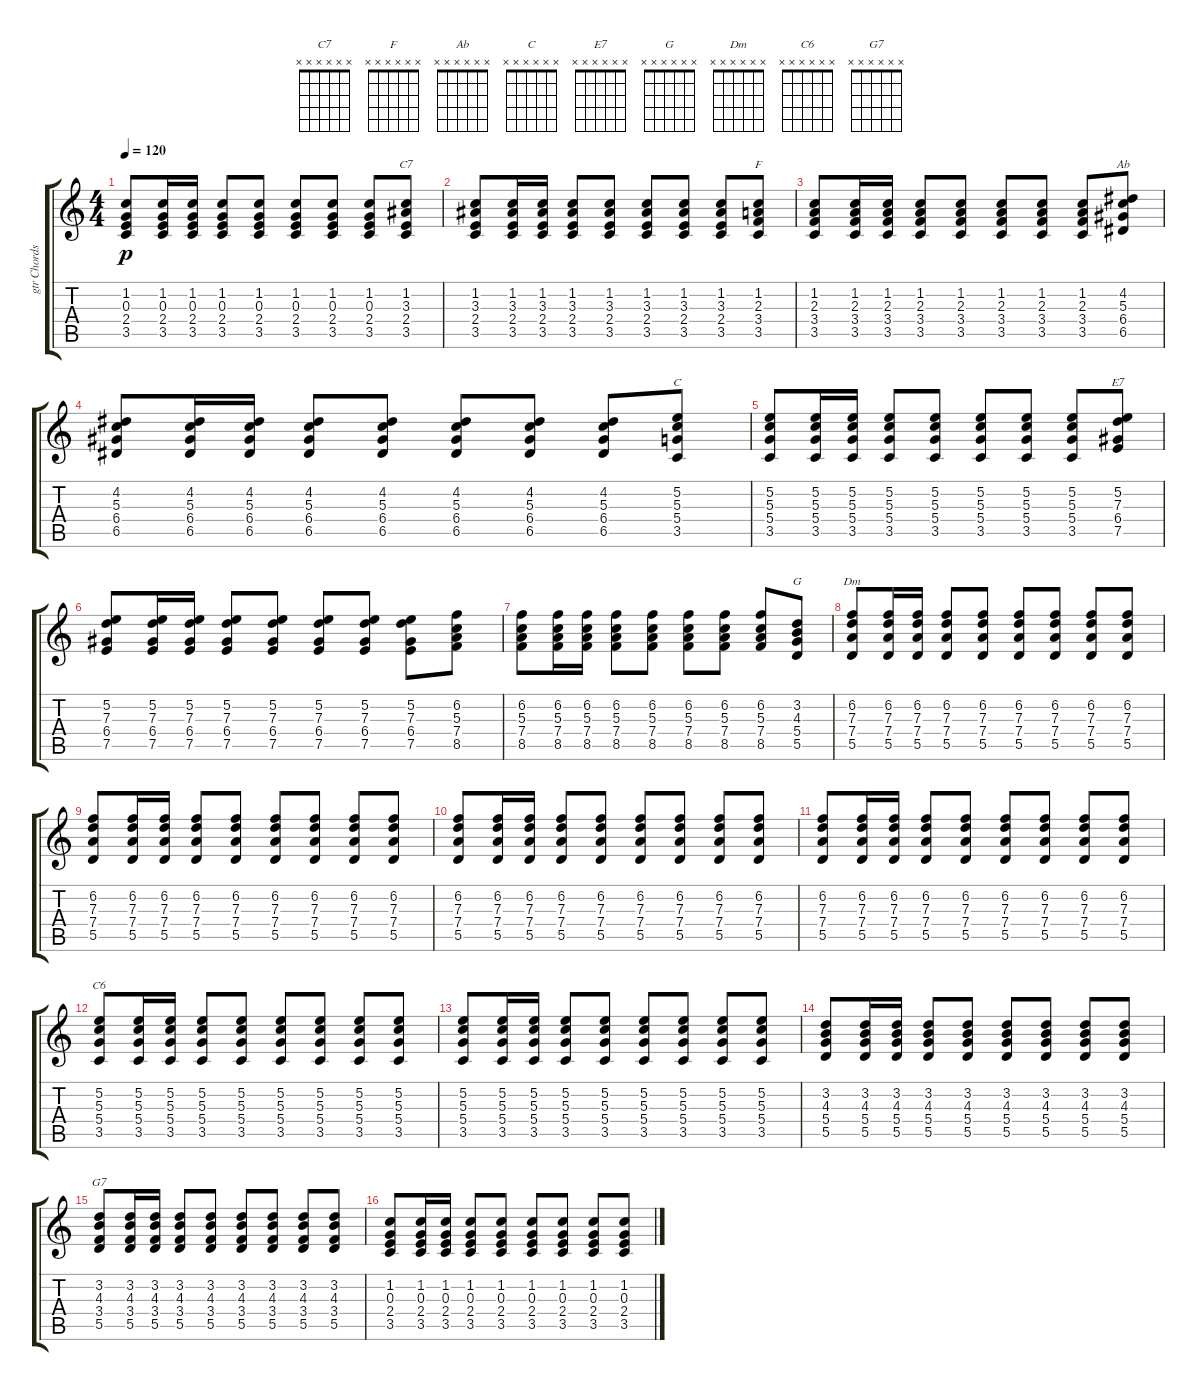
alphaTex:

\track ("gtr Chords" "gtr Chords") {instrument acousticguitarnylon}
\staff {score tabs}
\tuning (E4 B3 G3 D3 A2 E2) {hide}
\chord ("C7" x x x x x x) {firstfret 0}
\chord ("F" x x x x x x) {firstfret 0}
\chord ("Ab" x x x x x x) {firstfret 0}
\chord ("C" x x x x x x) {firstfret 0}
\chord ("E7" x x x x x x) {firstfret 0}
\chord ("G" x x x x x x) {firstfret 0}
\chord ("Dm" x x x x x x) {firstfret 0}
\chord ("C6" x x x x x x) {firstfret 0}
\chord ("G7" x x x x x x) {firstfret 0}
\ts (4 4)
\tempo 120
\clef g2
\ks c
(1.2 0.3 2.4 3.5).8{dy p} (1.2 0.3 2.4 3.5).16 (1.2 0.3 2.4 3.5).16 (1.2 0.3 2.4 3.5).8 (1.2 0.3 2.4 3.5).8 (1.2 0.3 2.4 3.5).8 (1.2 0.3 2.4 3.5).8 (1.2 0.3 2.4 3.5).8 (1.2 3.3 2.4 3.5).8{ch "C7"} |
(1.2 3.3 2.4 3.5).8 (1.2 3.3 2.4 3.5).16 (1.2 3.3 2.4 3.5).16 (1.2 3.3 2.4 3.5).8 (1.2 3.3 2.4 3.5).8 (1.2 3.3 2.4 3.5).8 (1.2 3.3 2.4 3.5).8 (1.2 3.3 2.4 3.5).8 (1.2 2.3 3.4 3.5).8{ch "F"} |
(1.2 2.3 3.4 3.5).8 (1.2 2.3 3.4 3.5).16 (1.2 2.3 3.4 3.5).16 (1.2 2.3 3.4 3.5).8 (1.2 2.3 3.4 3.5).8 (1.2 2.3 3.4 3.5).8 (1.2 2.3 3.4 3.5).8 (1.2 2.3 3.4 3.5).8 (4.2 5.3 6.4 6.5).8{ch "Ab"} |
(4.2 5.3 6.4 6.5).8 (4.2 5.3 6.4 6.5).16 (4.2 5.3 6.4 6.5).16 (4.2 5.3 6.4 6.5).8 (4.2 5.3 6.4 6.5).8 (4.2 5.3 6.4 6.5).8 (4.2 5.3 6.4 6.5).8 (4.2 5.3 6.4 6.5).8 (5.2 5.3 5.4 3.5).8{ch "C"} |
(5.2 5.3 5.4 3.5).8 (5.2 5.3 5.4 3.5).16 (5.2 5.3 5.4 3.5).16 (5.2 5.3 5.4 3.5).8 (5.2 5.3 5.4 3.5).8 (5.2 5.3 5.4 3.5).8 (5.2 5.3 5.4 3.5).8 (5.2 5.3 5.4 3.5).8 (5.2 7.3 6.4 7.5).8{ch "E7"} |
(5.2 7.3 6.4 7.5).8 (5.2 7.3 6.4 7.5).16 (5.2 7.3 6.4 7.5).16 (5.2 7.3 6.4 7.5).8 (5.2 7.3 6.4 7.5).8 (5.2 7.3 6.4 7.5).8 (5.2 7.3 6.4 7.5).8 (5.2 7.3 6.4 7.5).8 (6.2 5.3 7.4 8.5).8 |
(6.2 5.3 7.4 8.5).8 (6.2 5.3 7.4 8.5).16 (6.2 5.3 7.4 8.5).16 (6.2 5.3 7.4 8.5).8 (6.2 5.3 7.4 8.5).8 (6.2 5.3 7.4 8.5).8 (6.2 5.3 7.4 8.5).8 (6.2 5.3 7.4 8.5).8 (3.2 4.3 5.4 5.5).8{ch "G"} |
(6.2 7.3 7.4 5.5).8{ch "Dm"} (6.2 7.3 7.4 5.5).16 (6.2 7.3 7.4 5.5).16 (6.2 7.3 7.4 5.5).8 (6.2 7.3 7.4 5.5).8 (6.2 7.3 7.4 5.5).8 (6.2 7.3 7.4 5.5).8 (6.2 7.3 7.4 5.5).8 (6.2 7.3 7.4 5.5).8 |
(6.2 7.3 7.4 5.5).8 (6.2 7.3 7.4 5.5).16 (6.2 7.3 7.4 5.5).16 (6.2 7.3 7.4 5.5).8 (6.2 7.3 7.4 5.5).8 (6.2 7.3 7.4 5.5).8 (6.2 7.3 7.4 5.5).8 (6.2 7.3 7.4 5.5).8 (6.2 7.3 7.4 5.5).8 |
(6.2 7.3 7.4 5.5).8 (6.2 7.3 7.4 5.5).16 (6.2 7.3 7.4 5.5).16 (6.2 7.3 7.4 5.5).8 (6.2 7.3 7.4 5.5).8 (6.2 7.3 7.4 5.5).8 (6.2 7.3 7.4 5.5).8 (6.2 7.3 7.4 5.5).8 (6.2 7.3 7.4 5.5).8 |
(6.2 7.3 7.4 5.5).8 (6.2 7.3 7.4 5.5).16 (6.2 7.3 7.4 5.5).16 (6.2 7.3 7.4 5.5).8 (6.2 7.3 7.4 5.5).8 (6.2 7.3 7.4 5.5).8 (6.2 7.3 7.4 5.5).8 (6.2 7.3 7.4 5.5).8 (6.2 7.3 7.4 5.5).8 |
(5.2 5.3 5.4 3.5).8{ch "C6"} (5.2 5.3 5.4 3.5).16 (5.2 5.3 5.4 3.5).16 (5.2 5.3 5.4 3.5).8 (5.2 5.3 5.4 3.5).8 (5.2 5.3 5.4 3.5).8 (5.2 5.3 5.4 3.5).8 (5.2 5.3 5.4 3.5).8 (5.2 5.3 5.4 3.5).8 |
(5.2 5.3 5.4 3.5).8 (5.2 5.3 5.4 3.5).16 (5.2 5.3 5.4 3.5).16 (5.2 5.3 5.4 3.5).8 (5.2 5.3 5.4 3.5).8 (5.2 5.3 5.4 3.5).8 (5.2 5.3 5.4 3.5).8 (5.2 5.3 5.4 3.5).8 (5.2 5.3 5.4 3.5).8 |
(3.2 4.3 5.4 5.5).8 (3.2 4.3 5.4 5.5).16 (3.2 4.3 5.4 5.5).16 (3.2 4.3 5.4 5.5).8 (3.2 4.3 5.4 5.5).8 (3.2 4.3 5.4 5.5).8 (3.2 4.3 5.4 5.5).8 (3.2 4.3 5.4 5.5).8 (3.2 4.3 5.4 5.5).8 |
(3.2 4.3 3.4 5.5).8{ch "G7"} (3.2 4.3 3.4 5.5).16 (3.2 4.3 3.4 5.5).16 (3.2 4.3 3.4 5.5).8 (3.2 4.3 3.4 5.5).8 (3.2 4.3 3.4 5.5).8 (3.2 4.3 3.4 5.5).8 (3.2 4.3 3.4 5.5).8 (3.2 4.3 3.4 5.5).8 |
(1.2 0.3 2.4 3.5).8 (1.2 0.3 2.4 3.5).16 (1.2 0.3 2.4 3.5).16 (1.2 0.3 2.4 3.5).8 (1.2 0.3 2.4 3.5).8 (1.2 0.3 2.4 3.5).8 (1.2 0.3 2.4 3.5).8 (1.2 0.3 2.4 3.5).8 (1.2 0.3 2.4 3.5).8
